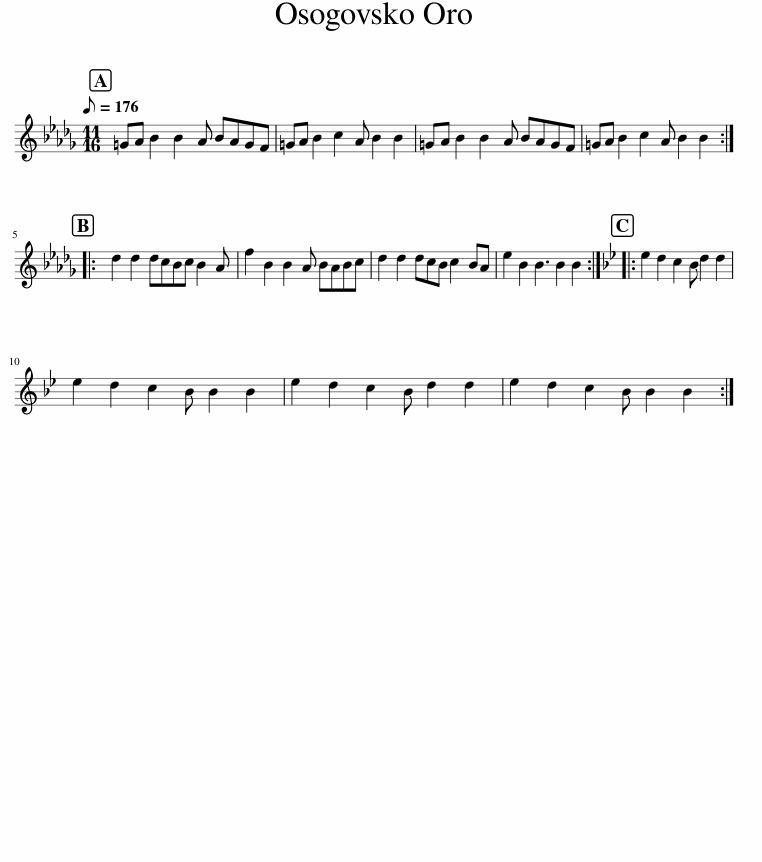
X:1
L:1/8
Q:1/8=176
M:11/16
I:linebreak $
K:Bbmin
V:1 treble
V:1
 =GA B2 B2 A BAGF | =GA B2 c2 A B2 B2 | =GA B2 B2 A BAGF | =GA B2 c2 A B2 B2 ::$ d2 d2 dcBc B2 A | %5
 f2 B2 B2 A BABc | d2 d2 dcB c2 BA | e2 B2 B3 B2 B2 ::[K:Bb] e2 d2 c2 B d2 d2 |$ e2 d2 c2 B B2 B2 | %10
 e2 d2 c2 B d2 d2 | e2 d2 c2 B B2 B2 :| %12
